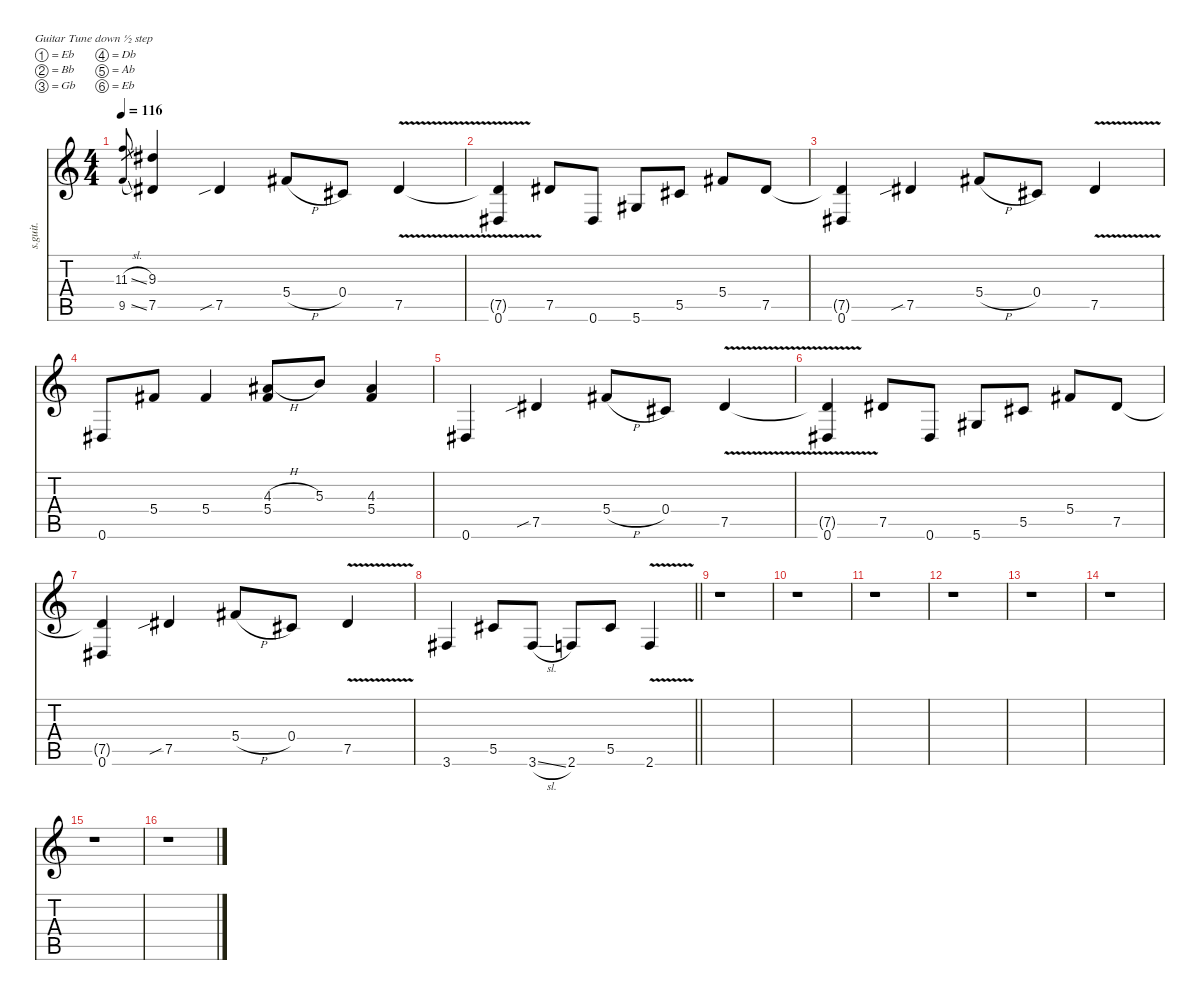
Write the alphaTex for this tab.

\defaultSystemsLayout 4
\hideDynamics
\bracketExtendMode nobrackets
\otherSystemsTrackNameOrientation horizontal
\track ("Clean 1" "s.guit.") {mute instrument acousticguitarsteel}
\staff {score tabs}
\tuning (Eb4 Bb3 Gb3 Db3 Ab2 Eb2)
\ts (4 4)
\tempo 116
\clef g2
\ks c
(11.3{sl} 9.5{sl}).8{gr dy mf beam Up} (9.3{acc #} 7.5{acc #}).4{dy f beam Up} 7.5{sib acc #}.4{beam Up} 5.4{h acc #}.8{beam Up} 0.4{acc #}.8{beam Up} 7.5{v acc #}.4{beam Up} |
(7.5{v t acc #} 0.6{acc #}).4{beam Up} 7.5{acc #}.8{beam Up} 0.6{acc #}.8{beam Up} 5.6{acc #}.8{beam Up} 5.5{acc #}.8{beam Up} 5.4{acc #}.8{beam Up} 7.5{acc #}.8{beam Up} |
(7.5{t acc #} 0.6{acc #}).4{beam Up} 7.5{sib acc #}.4{beam Up} 5.4{h acc #}.8{beam Up} 0.4{acc #}.8{beam Up} 7.5{v acc #}.4{beam Up} |
0.6{acc #}.8{beam Up} 5.4{acc #}.8{beam Up} 5.4{acc #}.4{beam Up} (4.3{h acc #} 5.4{acc #}).8{beam Up} 5.3.8{beam Up} (4.3{acc #} 5.4{acc #}).4{beam Up} |
0.6{acc #}.4{beam Up} 7.5{sib acc #}.4{beam Up} 5.4{h acc #}.8{beam Up} 0.4{acc #}.8{beam Up} 7.5{v acc #}.4{beam Up} |
(7.5{v t acc #} 0.6{acc #}).4{beam Up} 7.5{acc #}.8{beam Up} 0.6{acc #}.8{beam Up} 5.6{acc #}.8{beam Up} 5.5{acc #}.8{beam Up} 5.4{acc #}.8{beam Up} 7.5{acc #}.8{beam Up} |
(7.5{t acc #} 0.6{acc #}).4{beam Up} 7.5{sib acc #}.4{beam Up} 5.4{h acc #}.8{beam Up} 0.4{acc #}.8{beam Up} 7.5{v acc #}.4{beam Up} |
\barLineRight lightlight
3.6{acc #}.4{beam Up} 5.5{acc #}.8{beam Up} 3.6{sl acc #}.8{beam Up} 2.6.8{beam Up} 5.5{acc #}.8{beam Up} 2.6{v}.4{beam Up} |
r.1{beam Down} |
r.1{beam Down} |
r.1{beam Down} |
r.1{beam Down} |
r.1{beam Down} |
r.1{beam Down} |
r.1{beam Down} |
r.1{beam Down}
